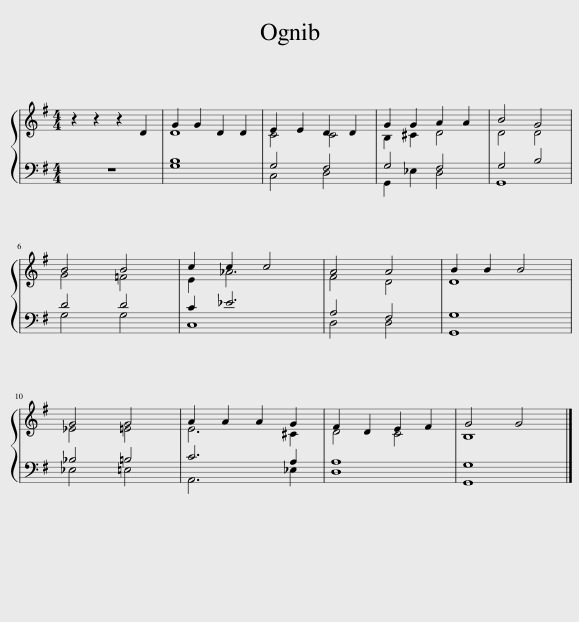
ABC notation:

X:1
%%score { ( 1 3 ) | ( 2 4 ) }
L:1/8
M:4/4
I:linebreak $
K:G
V:1 treble
V:3 treble
V:2 bass
V:4 bass
V:1
 z2 z2 z2 D2 | G2 G2 D2 D2 | E2 E2 D2 D2 | G2 G2 A2 A2 | B4 G4 |$ %5
 B4 B4 | c2 c2 c4 | A4 A4 | B2 B2 B4 |$ G4 G4 | %10
 A2 A2 A2 G2 | F2 D2 E2 F2 | G4 G4 |] %13
V:2
 z8 | B,8 | G,4 F,4 | G,4 F,4 | G,4 B,4 |$ %5
 D4 D4 | C2 _E6 | A,4 F,4 | G,8 |$ _B,4 =B,4 | %10
 C6 A,2 | A,8 | G,8 |] %13
V:3
 x8 | D8 | C4 C4 | B,2 ^C2 D4 | D4 D4 |$ %5
 G4 =F4 | E2 _A6 | F4 D4 | D8 |$ _E4 =E4 | %10
 E6 ^C2 | D4 C4 | B,8 |] %13
V:4
 x8 | G,8 | C,4 D,4 | G,,2 _E,2 D,4 | G,,8 |$ %5
 G,4 G,4 | C,8 | D,4 D,4 | G,,8 |$ _E,4 =E,4 | %10
 A,,6 _E,2 | D,8 | G,,8 |] %13
